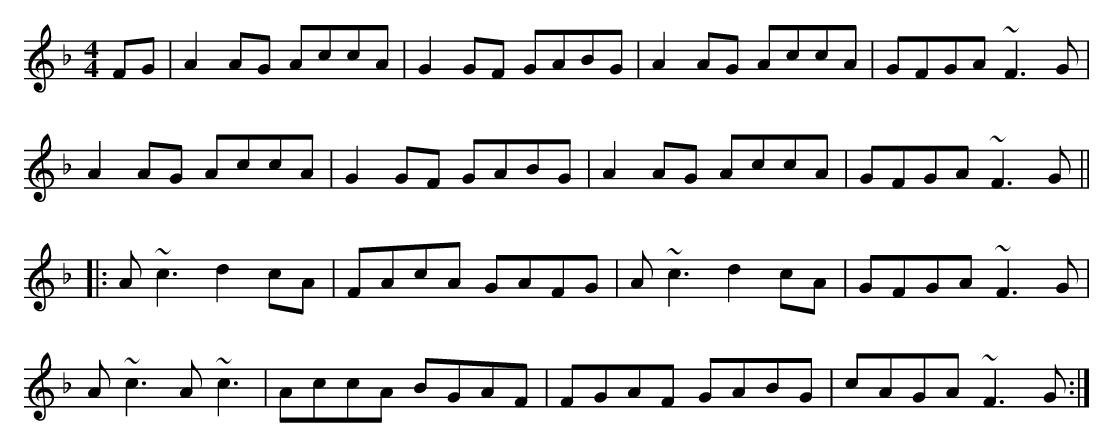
X:1
M:4/4
K:F
FG|A2 AG AccA|G2 GF GABG|A2 AG AccA|GFGA ~F3G|
A2 AG AccA|G2 GF GABG|A2 AG AccA|GFGA ~F3G||
|:A~c3 d2 cA|FAcA GAFG|A~c3 d2 cA|GFGA ~F3G|
A~c3 A~c3|AccA BGAF|FGAF GABG|cAGA ~F3G:|
